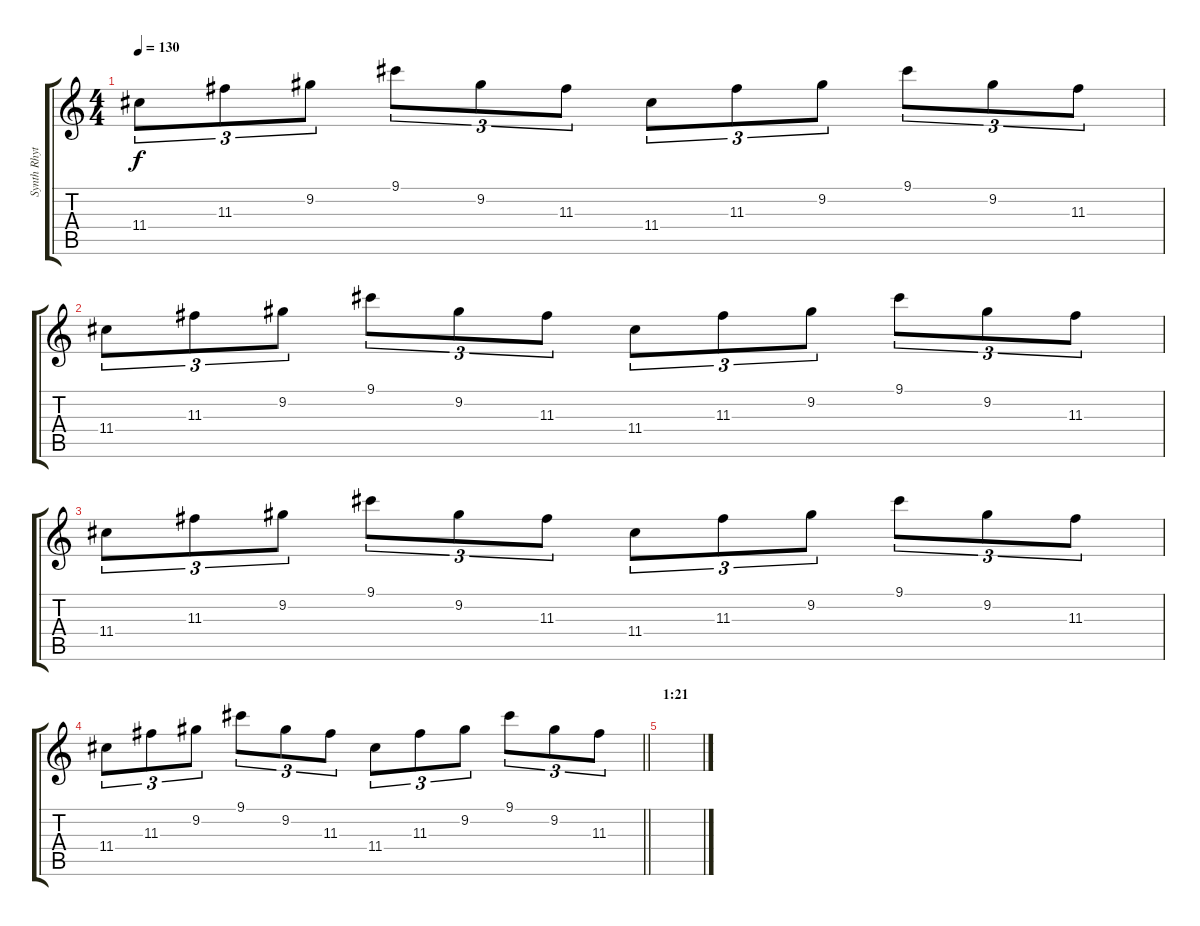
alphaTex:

\track ("Synth Rhythm" "Synth Rhyt") {instrument stringensemble1}
\staff {score tabs}
\tuning (E5 B4 G4 D4 A3 E3) {hide}
\ts (4 4)
\tempo 130
\clef g2
\ks c
11.4.8{tu (3 2) dy f} 11.3.8{tu (3 2)} 9.2.8{tu (3 2)} 9.1.8{tu (3 2)} 9.2.8{tu (3 2)} 11.3.8{tu (3 2)} 11.4.8{tu (3 2)} 11.3.8{tu (3 2)} 9.2.8{tu (3 2)} 9.1.8{tu (3 2)} 9.2.8{tu (3 2)} 11.3.8{tu (3 2)} |
11.4.8{tu (3 2)} 11.3.8{tu (3 2)} 9.2.8{tu (3 2)} 9.1.8{tu (3 2)} 9.2.8{tu (3 2)} 11.3.8{tu (3 2)} 11.4.8{tu (3 2)} 11.3.8{tu (3 2)} 9.2.8{tu (3 2)} 9.1.8{tu (3 2)} 9.2.8{tu (3 2)} 11.3.8{tu (3 2)} |
11.4.8{tu (3 2)} 11.3.8{tu (3 2)} 9.2.8{tu (3 2)} 9.1.8{tu (3 2)} 9.2.8{tu (3 2)} 11.3.8{tu (3 2)} 11.4.8{tu (3 2)} 11.3.8{tu (3 2)} 9.2.8{tu (3 2)} 9.1.8{tu (3 2)} 9.2.8{tu (3 2)} 11.3.8{tu (3 2)} |
\barLineRight lightlight
11.4.8{tu (3 2)} 11.3.8{tu (3 2)} 9.2.8{tu (3 2)} 9.1.8{tu (3 2)} 9.2.8{tu (3 2)} 11.3.8{tu (3 2)} 11.4.8{tu (3 2)} 11.3.8{tu (3 2)} 9.2.8{tu (3 2)} 9.1.8{tu (3 2)} 9.2.8{tu (3 2)} 11.3.8{tu (3 2)} |
\section ("" "1:21")
